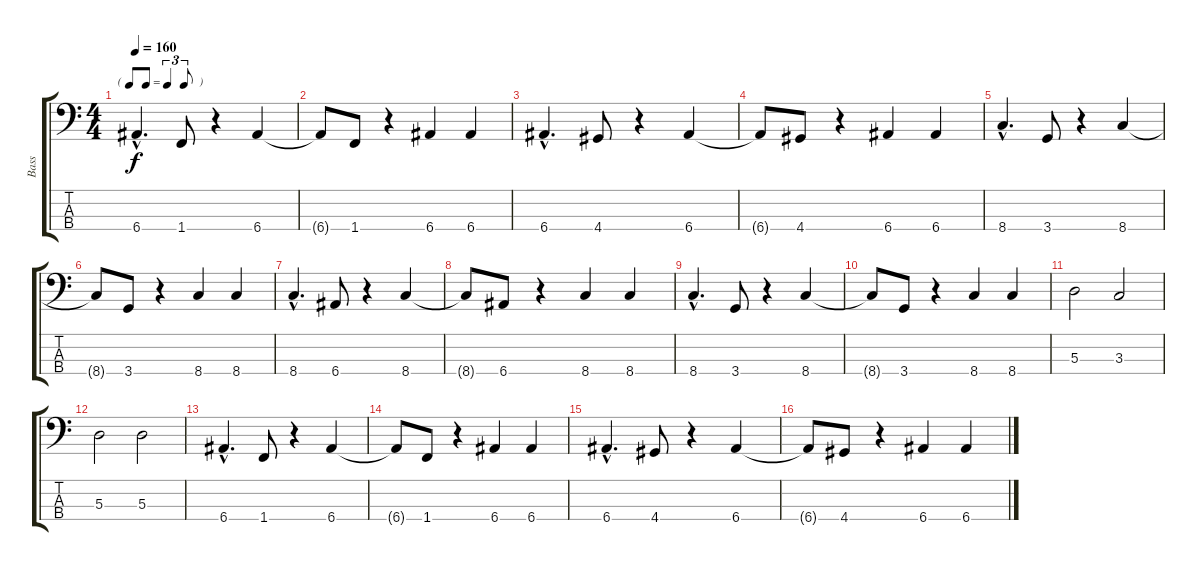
\track ("Bass" "Bass") {instrument electricbassfinger}
\staff {score tabs}
\tuning (G2 D2 A1 E1) {hide}
\ts (4 4)
\tf triplet8th
\tempo 160
\clef f4
\ks c
6.4{hac}.4{d dy f} 1.4.8 r.4 6.4.4 |
6.4{t}.8 1.4.8 r.4 6.4.4 6.4.4 |
6.4{hac}.4{d} 4.4.8 r.4 6.4.4 |
6.4{t}.8 4.4.8 r.4 6.4.4 6.4.4 |
8.4{hac}.4{d} 3.4.8 r.4 8.4.4 |
8.4{t}.8 3.4.8 r.4 8.4.4 8.4.4 |
8.4{hac}.4{d} 6.4.8 r.4 8.4.4 |
8.4{t}.8 6.4.8 r.4 8.4.4 8.4.4 |
8.4{hac}.4{d} 3.4.8 r.4 8.4.4 |
8.4{t}.8 3.4.8 r.4 8.4.4 8.4.4 |
5.3.2 3.3.2 |
5.3.2 5.3.2 |
6.4{hac}.4{d} 1.4.8 r.4 6.4.4 |
6.4{t}.8 1.4.8 r.4 6.4.4 6.4.4 |
6.4{hac}.4{d} 4.4.8 r.4 6.4.4 |
6.4{t}.8 4.4.8 r.4 6.4.4 6.4.4
